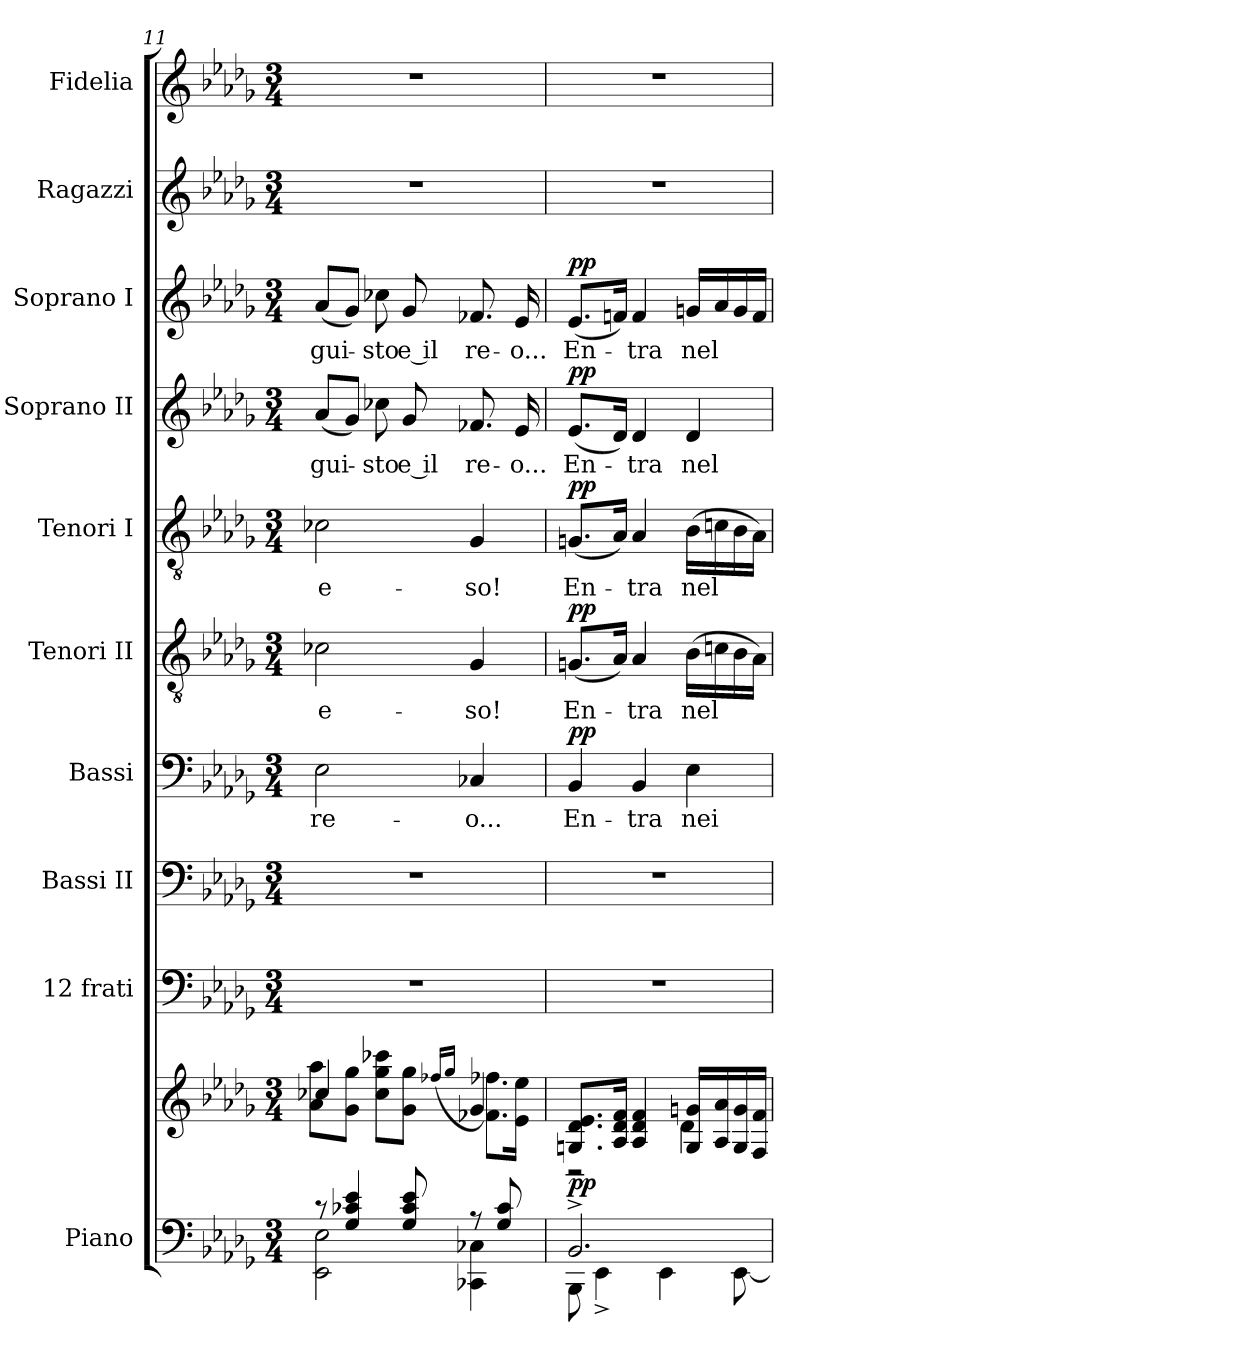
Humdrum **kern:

**kern	**kern	**dynam	**kern	**kern	**kern	**text	**dynam	**kern	**text	**dynam	**kern	**text	**dynam	**kern	**text	**dynam	**kern	**text	**dynam	**kern	**kern
*part10	*part10	*part10	*part9	*part8	*part7	*part7	*part7	*part6	*part6	*part6	*part5	*part5	*part5	*part4	*part4	*part4	*part3	*part3	*part3	*part2	*part1
*staff11	*staff10	*staff10/11	*staff9	*staff8	*staff7	*staff7	*staff7	*staff6	*staff6	*staff6	*staff5	*staff5	*staff5	*staff4	*staff4	*staff4	*staff3	*staff3	*staff3	*staff2	*staff1
*I"Piano	*	*	*I"12 frati	*I"Bassi II	*I"Bassi	*	*	*I"Tenori II	*	*	*I"Tenori I	*	*	*I"Soprano II	*	*	*I"Soprano I	*	*	*I"Ragazzi	*I"Fidelia
*I'Pno.	*	*	*I'12 f.	*I'B.II	*I'B.	*	*	*I'T.II	*	*	*I'T.I	*	*	*I'S.II	*	*	*I'S.I	*	*	*I'Rzi.	*I'F.
*clefF4	*clefG2	*	*clefF4	*clefF4	*clefF4	*	*	*clefGv2	*	*	*clefGv2	*	*	*clefG2	*	*	*clefG2	*	*	*clefG2	*clefG2
*k[b-e-a-d-g-]	*k[b-e-a-d-g-]	*	*k[b-e-a-d-g-]	*k[b-e-a-d-g-]	*k[b-e-a-d-g-]	*	*	*k[b-e-a-d-g-]	*	*	*k[b-e-a-d-g-]	*	*	*k[b-e-a-d-g-]	*	*	*k[b-e-a-d-g-]	*	*	*k[b-e-a-d-g-]	*k[b-e-a-d-g-]
*M3/4	*M3/4	*	*M3/4	*M3/4	*M3/4	*	*	*M3/4	*	*	*M3/4	*	*	*M3/4	*	*	*M3/4	*	*	*M3/4	*M3/4
=11	=11	=11	=11	=11	=11	=11	=11	=11	=11	=11	=11	=11	=11	=11	=11	=11	=11	=11	=11	=11	=11
*^	*^	*	*	*	*	*	*	*	*	*	*	*	*	*	*	*	*	*	*	*	*
!	!	!	!	!	!	!	!	!LO:LY:b	!	!	!LO:LY:b	!	!	!LO:LY:b	!	!	!LO:LY:b	!	!	!LO:LY:b	!	!	!
8r	2EE-\ 2E-\	4cc-X/	8a-\ 8aa-\L	.	2.r	2.r	2E-\	re-	.	2c-X\	e-	.	2c-X\	e-	.	(<8a-/L	gui-	.	(<8a-/L	gui-	.	2.r	2.r
4G-/ 4c-X/ 4e-/	.	.	8g-\ 8gg-\J	.	.	.	.	.	.	.	.	.	.	.	.	8g-/J)	.	.	8g-/J)	.	.	.	.
!	!	!	!	!	!	!	!	!	!	!	!	!	!	!	!	!	!LO:LY:b	!	!	!LO:LY:b	!	!	!
.	.	4ryy	8cc-\ 8gg-\ 8ccc-X\L	.	.	.	.	.	.	.	.	.	.	.	.	8cc-X\	-sto	.	8cc-X\	-sto	.	.	.
!	!	!	!	!	!	!	!	!	!	!	!	!	!	!	!	!	!LO:LY:b	!	!	!LO:LY:b	!	!	!
8G-/ 8c-/ 8e-/	.	.	8g-\ 8gg-\J	.	.	.	.	.	.	.	.	.	.	.	.	8g-/	e il	.	8g-/	e il	.	.	.
.	.	.	(<16qff-X/LL	.	.	.	.	.	.	.	.	.	.	.	.	.	.	.	.	.	.	.	.
.	.	.	16qgg-/JJ	.	.	.	.	.	.	.	.	.	.	.	.	.	.	.	.	.	.	.	.
!	!	!	!	!	!	!	!	!LO:LY:b	!	!	!LO:LY:b	!	!	!LO:LY:b	!	!	!LO:LY:b	!	!	!LO:LY:b	!	!	!
8r	4CC-X\ 4C-X\	4g-/	8.f-X\ 8.ff-\L)	.	.	.	4C-X/	-o...	.	4G-/	-so!	.	4G-/	-so!	.	8.f-X/	re-	.	8.f-X/	re-	.	.	.
8G-/ 8c-/	.	.	.	.	.	.	.	.	.	.	.	.	.	.	.	.	.	.	.	.	.	.	.
!	!	!	!	!	!	!	!	!	!	!	!	!	!	!	!	!	!LO:LY:b	!	!	!LO:LY:b	!	!	!
.	.	.	16e-\ 16ee-\Jk	.	.	.	.	.	.	.	.	.	.	.	.	16e-/	-o...	.	16e-/	-o...	.	.	.
=12	=12	=12	=12	=12	=12	=12	=12	=12	=12	=12	=12	=12	=12	=12	=12	=12	=12	=12	=12	=12	=12	=12	=12
!	!	!	!	!LO:DY:a=2	!	!	!	!LO:LY:b	!LO:DY:a	!	!LO:LY:b	!LO:DY:a	!	!LO:LY:b	!LO:DY:a	!	!LO:LY:b	!LO:DY:a	!	!LO:LY:b	!LO:DY:a	!	!
2.BB-^/	8BBB-\	8.Gn/ 8.d-/ 8.e-/L	2r	pp	2.r	2.r	4BB-/	En-	pp	(<8.Gn/L	En-	pp	(<8.Gn/L	En-	pp	(<8.e-/L	En-	pp	(<8.e-/L	En-	pp	2.r	2.r
.	4EE-^\	.	.	.	.	.	.	.	.	.	.	.	.	.	.	.	.	.	.	.	.	.	.
.	.	16A-/ 16d-/ 16f/Jk	.	.	.	.	.	.	.	16A-/Jk)	.	.	16A-/Jk)	.	.	16d-/Jk)	.	.	16fn/Jk)	.	.	.	.
!	!	!	!	!	!	!	!	!LO:LY:b	!	!	!LO:LY:b	!	!	!LO:LY:b	!	!	!LO:LY:b	!	!	!LO:LY:b	!	!	!
.	.	4A-/ 4d-/ 4f/	.	.	.	.	4BB-/	-tra	.	4A-/	-tra	.	4A-/	-tra	.	4d-/	-tra	.	4f/	-tra	.	.	.
.	4EE-\	.	.	.	.	.	.	.	.	.	.	.	.	.	.	.	.	.	.	.	.	.	.
!	!	!	!	!	!	!	!	!LO:LY:b	!	!	!LO:LY:b	!	!	!LO:LY:b	!	!	!LO:LY:b	!	!	!LO:LY:b	!	!	!
.	.	16G/ 16gn/LL	4d-\	.	.	.	4E-\	nei	.	(>16B-\LL	nel	.	(>16B-\LL	nel	.	4d-/	nel	.	16gn/LL	nel	.	.	.
.	.	16A-/ 16a-/	.	.	.	.	.	.	.	16cn\	.	.	16cn\	.	.	.	.	.	16a-/	.	.	.	.
.	[8EE-\	16G/ 16g/	.	.	.	.	.	.	.	16B-\	.	.	16B-\	.	.	.	.	.	16g/	.	.	.	.
.	.	16F/ 16f/JJ	.	.	.	.	.	.	.	16A-\JJ)	.	.	16A-\JJ)	.	.	.	.	.	16f/JJ	.	.	.	.
*v	*v	*	*	*	*	*	*	*	*	*	*	*	*	*	*	*	*	*	*	*	*	*	*
*	*v	*v	*	*	*	*	*	*	*	*	*	*	*	*	*	*	*	*	*	*	*	*
=	=	=	=	=	=	=	=	=	=	=	=	=	=	=	=	=	=	=	=	=	=
*-	*-	*-	*-	*-	*-	*-	*-	*-	*-	*-	*-	*-	*-	*-	*-	*-	*-	*-	*-	*-	*-
